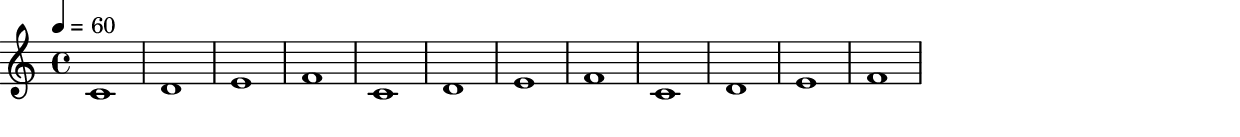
%% Generated by lilypond-book
%% Options: [exampleindent=10.16\mm,indent=0\mm,line-width=160\mm,paper-height=845.047\pt,paper-width=597.508\pt,papersize='(cons (* 597.508 pt) (* 845.047 pt))]
\include "lilypond-book-preamble.ly"


% ****************************************************************
% Start cut-&-pastable-section
% ****************************************************************

#(ly:set-option 'eps-box-padding 3.000000)



\paper {
  #(set-paper-size '(cons (* 597.508 pt) (* 845.047 pt)))
  indent = 0\mm
  line-width = 160\mm
  % offset the left padding, also add 1mm as lilypond creates cropped
  % images with a little space on the right
  line-width = #(- line-width (* mm  3.000000) (* mm 1))
}

\layout {
  
}




% ****************************************************************
% ly snippet:
% ****************************************************************
\sourcefilename "out-www/recovered/repeat-segno-midi.ly"
\sourcefileline 0
% Lily was here -- automatically converted by midi2ly.py from out-www/repeat-segno.midi
\version "2.14.0"

\layout {
  \context {
    \Voice
    \remove Note_heads_engraver
    \consists Completion_heads_engraver
    \remove Rest_engraver
    \consists Completion_rest_engraver
  }
}

% included from ./out-www/repeat-segno.header
\header {
texidoc=""
options=""
}
% end

trackAchannelA = {
  
  % [TEXT_EVENT] creator: 
  
  % [TEXT_EVENT] LilyPond 2.25.23              
  
  \time 4/4 
  
  \tempo 4 = 60
  \skip 1 
  | % 2
  
  % [MARKER] ~~~~
  \skip 1 
  | % 3
  
  % [MARKER] ~~~~
  \skip 1*3 
  % [MARKER] ~~~~~~~~
  \skip 1 
  | % 7
  
  % [MARKER] ~~~~~~~~
  \skip 1*3 
  % [MARKER] ~~~~~~~3~~~~~~~
  \skip 1 
  | % 11
  
  % [MARKER] ~~~~~~~3~~~~~~~
  \skip 1*2 
}

trackA = <<
  \context Voice = voiceA \trackAchannelA
>>


trackBchannelA = {
  
  \set Staff.instrumentName = "\new:"
  \skip 1*12 
}

trackBchannelB = \relative c {
  c'1 
  | % 2
  d 
  | % 3
  e 
  | % 4
  f 
  | % 5
  c 
  | % 6
  d 
  | % 7
  e 
  | % 8
  f 
  | % 9
  c 
  | % 10
  d 
  | % 11
  e 
  | % 12
  f 
  | % 13
  
}

trackB = <<
  \context Voice = voiceA \trackBchannelA
  \context Voice = voiceB \trackBchannelB
>>


\score {
  <<
    \context Staff=trackB \trackA
    \context Staff=trackB \trackB
  >>
  \layout {}
  \midi {}
}



% ****************************************************************
% end ly snippet
% ****************************************************************
